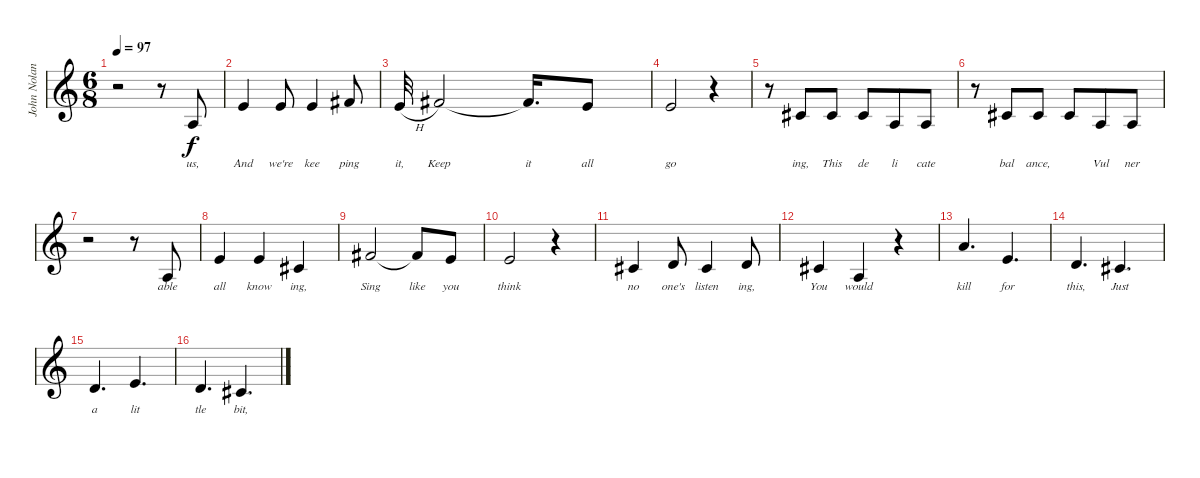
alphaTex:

\track ("John Nolan, Michelle DaRosa" "John Nolan") {instrument cello}
\staff {score}
\tuning (E4 B3 G3 D3 A2 E2) {hide}
\ts (6 8)
\tempo 97
\clef g2
\ks c
r.2{dy f} r.8 7.4.8{lyrics (0 "us,") lyrics (1 "") lyrics (2 "") lyrics (3 "") lyrics (4 "")} |
5.2.4{lyrics (0 "And") lyrics (1 "") lyrics (2 "") lyrics (3 "") lyrics (4 "")} 5.2.8{lyrics (0 "we're") lyrics (1 "") lyrics (2 "") lyrics (3 "") lyrics (4 "")} 5.2.4{lyrics (0 "kee") lyrics (1 "") lyrics (2 "") lyrics (3 "") lyrics (4 "")} 7.2.8{lyrics (0 "ping") lyrics (1 "") lyrics (2 "") lyrics (3 "") lyrics (4 "")} |
5.2{h}.32{lyrics (0 "it,") lyrics (1 "") lyrics (2 "") lyrics (3 "") lyrics (4 "")} 7.2.2{lyrics (0 "Keep") lyrics (1 "") lyrics (2 "") lyrics (3 "") lyrics (4 "")} 7.2{t}.16{d lyrics (0 "it") lyrics (1 "") lyrics (2 "") lyrics (3 "") lyrics (4 "")} 5.2.8{lyrics (0 "all") lyrics (1 "") lyrics (2 "") lyrics (3 "") lyrics (4 "")} |
5.2.2{lyrics (0 "go") lyrics (1 "") lyrics (2 "") lyrics (3 "") lyrics (4 "")} r.4 |
r.8 6.3.8{lyrics (0 "ing,") lyrics (1 "") lyrics (2 "") lyrics (3 "") lyrics (4 "")} 6.3.8{lyrics (0 "This") lyrics (1 "") lyrics (2 "") lyrics (3 "") lyrics (4 "")} 6.3.8{lyrics (0 "de") lyrics (1 "") lyrics (2 "") lyrics (3 "") lyrics (4 "")} 7.4.8{lyrics (0 "li") lyrics (1 "") lyrics (2 "") lyrics (3 "") lyrics (4 "")} 7.4.8{lyrics (0 "cate") lyrics (1 "") lyrics (2 "") lyrics (3 "") lyrics (4 "")} |
r.8 6.3.8{lyrics (0 "bal") lyrics (1 "") lyrics (2 "") lyrics (3 "") lyrics (4 "")} 6.3.8{lyrics (0 "ance,") lyrics (1 "") lyrics (2 "") lyrics (3 "") lyrics (4 "")} 6.3.8{lyrics (0 "") lyrics (1 "") lyrics (2 "") lyrics (3 "") lyrics (4 "")} 7.4.8{lyrics (0 "Vul") lyrics (1 "") lyrics (2 "") lyrics (3 "") lyrics (4 "")} 7.4.8{lyrics (0 "ner") lyrics (1 "") lyrics (2 "") lyrics (3 "") lyrics (4 "")} |
r.2 r.8 7.4.8{lyrics (0 "able") lyrics (1 "") lyrics (2 "") lyrics (3 "") lyrics (4 "")} |
5.2.4{lyrics (0 "all") lyrics (1 "") lyrics (2 "") lyrics (3 "") lyrics (4 "")} 5.2.4{lyrics (0 "know") lyrics (1 "") lyrics (2 "") lyrics (3 "") lyrics (4 "")} 6.3.4{lyrics (0 "ing,") lyrics (1 "") lyrics (2 "") lyrics (3 "") lyrics (4 "")} |
7.2.2{lyrics (0 "Sing") lyrics (1 "") lyrics (2 "") lyrics (3 "") lyrics (4 "")} 7.2{t}.8{lyrics (0 "like") lyrics (1 "") lyrics (2 "") lyrics (3 "") lyrics (4 "")} 5.2.8{lyrics (0 "you") lyrics (1 "") lyrics (2 "") lyrics (3 "") lyrics (4 "")} |
5.2.2{lyrics (0 "think") lyrics (1 "") lyrics (2 "") lyrics (3 "") lyrics (4 "")} r.4 |
6.3.4{lyrics (0 "no") lyrics (1 "") lyrics (2 "") lyrics (3 "") lyrics (4 "")} 7.3.8{lyrics (0 "one's") lyrics (1 "") lyrics (2 "") lyrics (3 "") lyrics (4 "")} 6.3.4{lyrics (0 "listen") lyrics (1 "") lyrics (2 "") lyrics (3 "") lyrics (4 "")} 7.3.8{lyrics (0 "ing,") lyrics (1 "") lyrics (2 "") lyrics (3 "") lyrics (4 "")} |
6.3.4{lyrics (0 "You") lyrics (1 "") lyrics (2 "") lyrics (3 "") lyrics (4 "")} 7.4.4{lyrics (0 "would") lyrics (1 "") lyrics (2 "") lyrics (3 "") lyrics (4 "")} r.4 |
10.2.4{d lyrics (0 "kill") lyrics (1 "") lyrics (2 "") lyrics (3 "") lyrics (4 "")} 5.2.4{d lyrics (0 "for") lyrics (1 "") lyrics (2 "") lyrics (3 "") lyrics (4 "")} |
3.2.4{d lyrics (0 "this,") lyrics (1 "") lyrics (2 "") lyrics (3 "") lyrics (4 "")} 2.2.4{d lyrics (0 "Just") lyrics (1 "") lyrics (2 "") lyrics (3 "") lyrics (4 "")} |
3.2.4{d lyrics (0 "a") lyrics (1 "") lyrics (2 "") lyrics (3 "") lyrics (4 "")} 5.2.4{d lyrics (0 "lit") lyrics (1 "") lyrics (2 "") lyrics (3 "") lyrics (4 "")} |
3.2.4{d lyrics (0 "tle") lyrics (1 "") lyrics (2 "") lyrics (3 "") lyrics (4 "")} 2.2.4{d lyrics (0 "bit,") lyrics (1 "") lyrics (2 "") lyrics (3 "") lyrics (4 "")}
